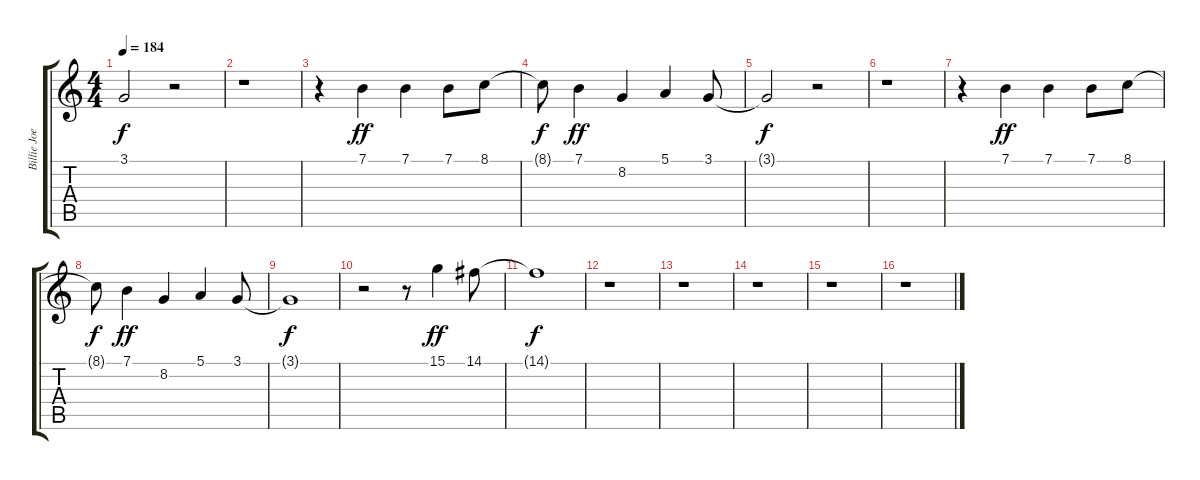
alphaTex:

\track ("Billie Joe Armstrong (Voice)" "Billie Joe") {instrument lead6voice}
\staff {score tabs}
\tuning (E4 B3 G3 D3 A2 E2) {hide}
\ts (4 4)
\tempo 184
\clef g2
\ks c
3.1{t}.2{dy f} r.2 |
r.1 |
r.4 7.1.4{dy ff} 7.1.4 7.1.8 8.1.8 |
8.1{t}.8{dy f} 7.1.4{dy ff} 8.2.4 5.1.4 3.1.8 |
3.1{t}.2{dy f} r.2 |
r.1 |
r.4 7.1.4{dy ff} 7.1.4 7.1.8 8.1.8 |
8.1{t}.8{dy f} 7.1.4{dy ff} 8.2.4 5.1.4 3.1.8 |
3.1{t}.1{dy f} |
r.2 r.8 15.1.4{dy ff} 14.1.8 |
14.1{t}.1{dy f} |
r.1 |
r.1 |
r.1 |
r.1 |
r.1
